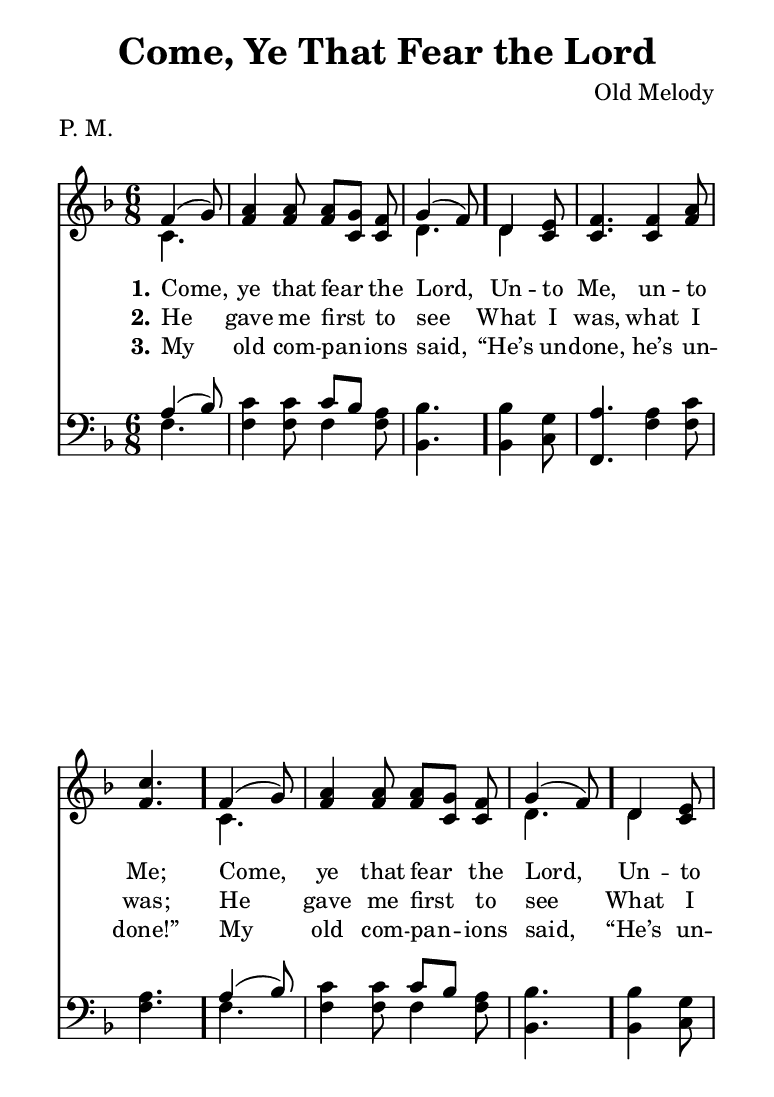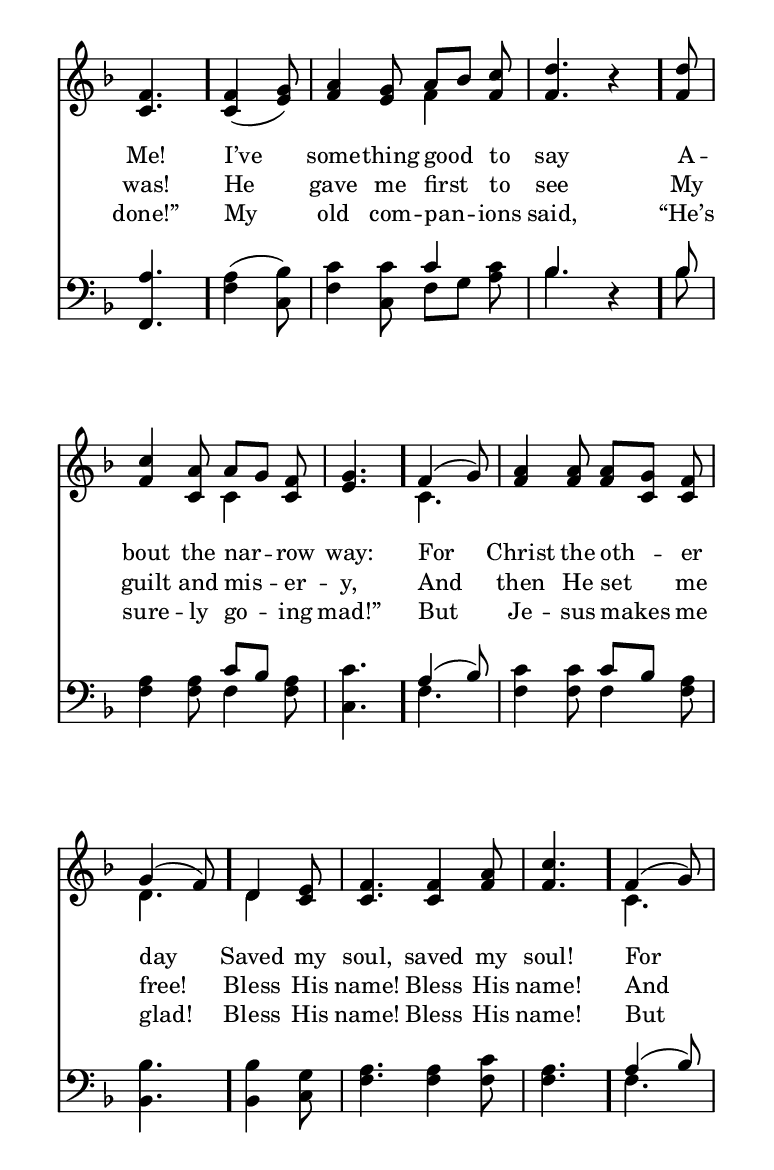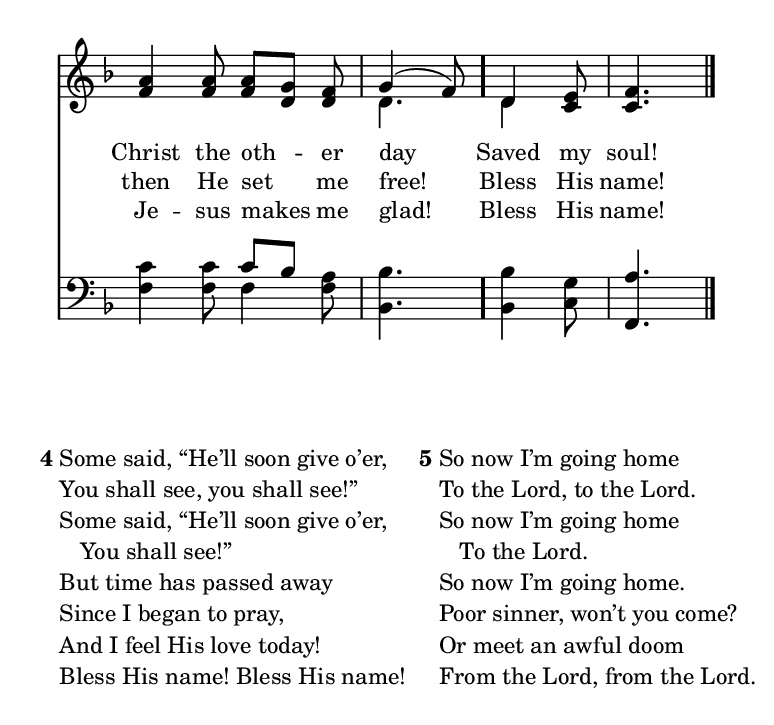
\include "common/global.ily"
\paper {
  \include "common/paper.ily"
}

\header{
  %gospel
  hymnnumber = "78"
  title = "Come, Ye That Fear the Lord"
  tunename = "Lorneville"
  meter = "P. M."
  poet = ""
  composer = "Old Melody"
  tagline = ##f
}

% for fermata in MIDI
ta = { \tempo 4=100 }
tb = { \tempo 4=50  }

patternAA = { c4( c8) | c4 c8 c8[ c8] c8 | c4( c8) }
patternAB = { c4.     | c4 c8 c8[ c8] c8 | c4.     }
patternAC = { c4( c8) | c4 c8 c8[ c8] c8 | c4.     }
patternAD = { c4.     | c4 c8 c4      c8 | c4.     }

patternBA = { c4 c8 c4. }

patternCA = { \patternBA }

patternDA = { c4( c8) | c4 c8 c8[ c8] c8 | c4. c4 }
patternDB = { c4( c8) | c4 c8 c4      c8 | c4. c4 }

patternEA = { c8 | c4 c8 c8[ c8] c8 | c4. }
patternEB = { c8 | c4 c8 c4      c8 | c4. }

global = {
  \include "common/overrides.ily"
  \override Staff.TimeSignature.style = #'numbered
  \time 6/8
  \override Score.MetronomeMark.transparent = ##t % hide all fermata changes too
  \ta
  \key f \major
  \partial 4.
  \autoBeamOff
}

notesSoprano = {
\global
\relative c' {

  \changePitch \patternAA { f g | a a a g f | g f }
  \changePitch \patternBA { d e | f f a | c }
  \changePitch \patternAA { f, g a a a g f | g f }
  \changePitch \patternCA { d e f }

  \changePitch \patternDA { f g | a g a bes c | d r }
  \changePitch \patternEA { d | c a a g f | g }
  \changePitch \patternAA { f g | a a a g f | g f }
  \changePitch \patternCA { d e f }
  \changePitch \patternCA { f a | c }

  \changePitch \patternAA { f, g | a a a g f | g f }
  \changePitch \patternCA { d e | f }

  \bar "|."

}
}

notesAlto = {
\global
\relative e' {

  \changePitch \patternAB { c | f f f c c | d }
  \changePitch \patternBA { d c | c c f | f }
  \changePitch \patternAB { c | f f f c c | d }
  \changePitch \patternCA { d c | c }

  \changePitch \patternDB { c e | f e f f | f r }
  \changePitch \patternEB { f | f c c c | e }
  \changePitch \patternAB { c | f f f c c | d }
  \changePitch \patternCA { d c c }
  \changePitch \patternCA { c f | f }

  \changePitch \patternAB { c | f f f d d | d }
  \changePitch \patternCA { d c | c }

}
}

notesTenor = {
\global
\relative a {

  \changePitch \patternAC { a bes | c c c bes a | bes }
  \changePitch \patternBA { bes g | a a c | a }
  \changePitch \patternAC { a bes | c c c bes a | bes }
  \changePitch \patternCA { bes g | a }

  \changePitch \patternDB { a bes | c c c c | bes r }
  \changePitch \patternEA { bes | a a c bes a | c }
  \changePitch \patternAC { a bes | c c c bes a | bes }
  \changePitch \patternCA { bes g | a}
  \changePitch \patternCA { a c | a }

  \changePitch \patternAC { a bes | c c c bes a | bes }
  \changePitch \patternCA { bes g | a }

}
}

notesBass = {
\global
\relative f {

  \changePitch \patternAD { f | f f f f | bes, }
  \changePitch \patternBA { bes c | f, f' f | f }
  \changePitch \patternAD { f | f f f f | bes, }
  \changePitch \patternCA { bes c | f, }

  \changePitch \patternDA { f' c | f c f g a | bes r }
  \changePitch \patternEB { bes | f f f f | c }
  \changePitch \patternAD { f | f f f f | bes, }
  \changePitch \patternCA { bes c | f }
  \changePitch \patternCA { f f | f }

  \changePitch \patternAD { f | f f f f | bes, }
  \changePitch \patternCA { bes c | f, }

}
}

wordsA = \lyricmode {
\set stanza = "1."

Come, ye that fear the Lord, \bar "."
Un -- to Me, un -- to Me; \bar "."
Come, ye that fear the Lord, \bar "."
Un -- to Me! \bar "."
I’ve some -- thing good to say \bar "."
A -- bout the nar -- row way: \bar "."
For Christ the oth -- er day \bar "."
Saved my soul, saved my soul! \bar "."
%{HIDE>%} For Christ the oth -- er day \bar "." %{<HIDE%}
%{HIDE>%} Saved my soul! \bar "." %{<HIDE%}

}

wordsB = \lyricmode {
\set stanza = "2."

He gave me first to see
What I was, what I was;
He gave me first to see
What I was!
He gave me first to see
My guilt and mis -- er -- y,
And then He set me free!
Bless His name! Bless His name!
%{HIDE>%} And then He set me free! %{<HIDE%}
%{HIDE>%} Bless His name! %{<HIDE%}

}

wordsC = \lyricmode {
\set stanza = "3."

My old com -- pan -- ions said,
“He’s un -- done, he’s un -- done!”
My old com -- pan -- ions said,
“He’s un -- done!”
My old com -- pan -- ions said,
“He’s sure -- ly go -- ing mad!”
But Je -- sus makes me glad!
Bless His name! Bless His name!
%{HIDE>%} But Je -- sus makes me glad! %{<HIDE%}
%{HIDE>%} Bless His name! %{<HIDE%}

}

wordsD = \markuplist {

\line { Some said, “He’ll soon give o’er, }
\line { You shall see, you shall see!” }
\line { Some said, “He’ll soon give o’er, }
\line { { \hspace #2 } You shall see!” }
\line { But time has passed away }
\line { Since I began to pray, }
\line { And I feel His love today! }
\line { Bless His name! Bless His name! }

}

wordsE = \markuplist {

\line { So now I’m going home }
\line { To the Lord, to the Lord. }
\line { So now I’m going home }
\line { { \hspace #2 } To the Lord. }
\line { So now I’m going home. }
\line { Poor sinner, won’t you come? }
\line { Or meet an awful doom }
\line { From the Lord, from the Lord. }

}

\score {
  \context ChoirStaff <<
    \context Staff = upper <<
      \set Staff.autoBeaming = ##f
      \set ChoirStaff.systemStartDelimiter = #'SystemStartBar
      \set ChoirStaff.printPartCombineTexts = ##f
      \partcombine #'(2 . 11) \notesSoprano \notesAlto
      \context NullVoice = sopranos { \voiceOne << \notesSoprano >> }
      \context Lyrics = one   \lyricsto sopranos \wordsA
      \context Lyrics = two   \lyricsto sopranos \wordsB
      \context Lyrics = three \lyricsto sopranos \wordsC
    >>
    \context Staff = men <<
      \set Staff.autoBeaming = ##f
      \clef bass
      \set ChoirStaff.printPartCombineTexts = ##f
      \partcombine #'(2 . 11) \notesTenor \notesBass
    >>
  >>
  \layout {
    \include "common/layout.ily"
  }
  #(cond ((ly:get-option 'eog-midi-permitted) #{ \midi{
    \include "common/midi.ily"
  } #}))
}

\noPageBreak

\markup { \fill-line { %\column {
  \hspace #0.1
  \line{ \bold 4 \column { \wordsD } } %\combine \null \vspace #0.4
  \hspace #0.1
  \line{ \bold 5 \column { \wordsE } } %\combine \null \vspace #0.4
  \hspace #0.1
} } %}

\version "2.19.49"  % necessary for upgrading to future LilyPond versions.

% vi:set et ts=2 sw=2 ai nocindent syntax=lilypond:
